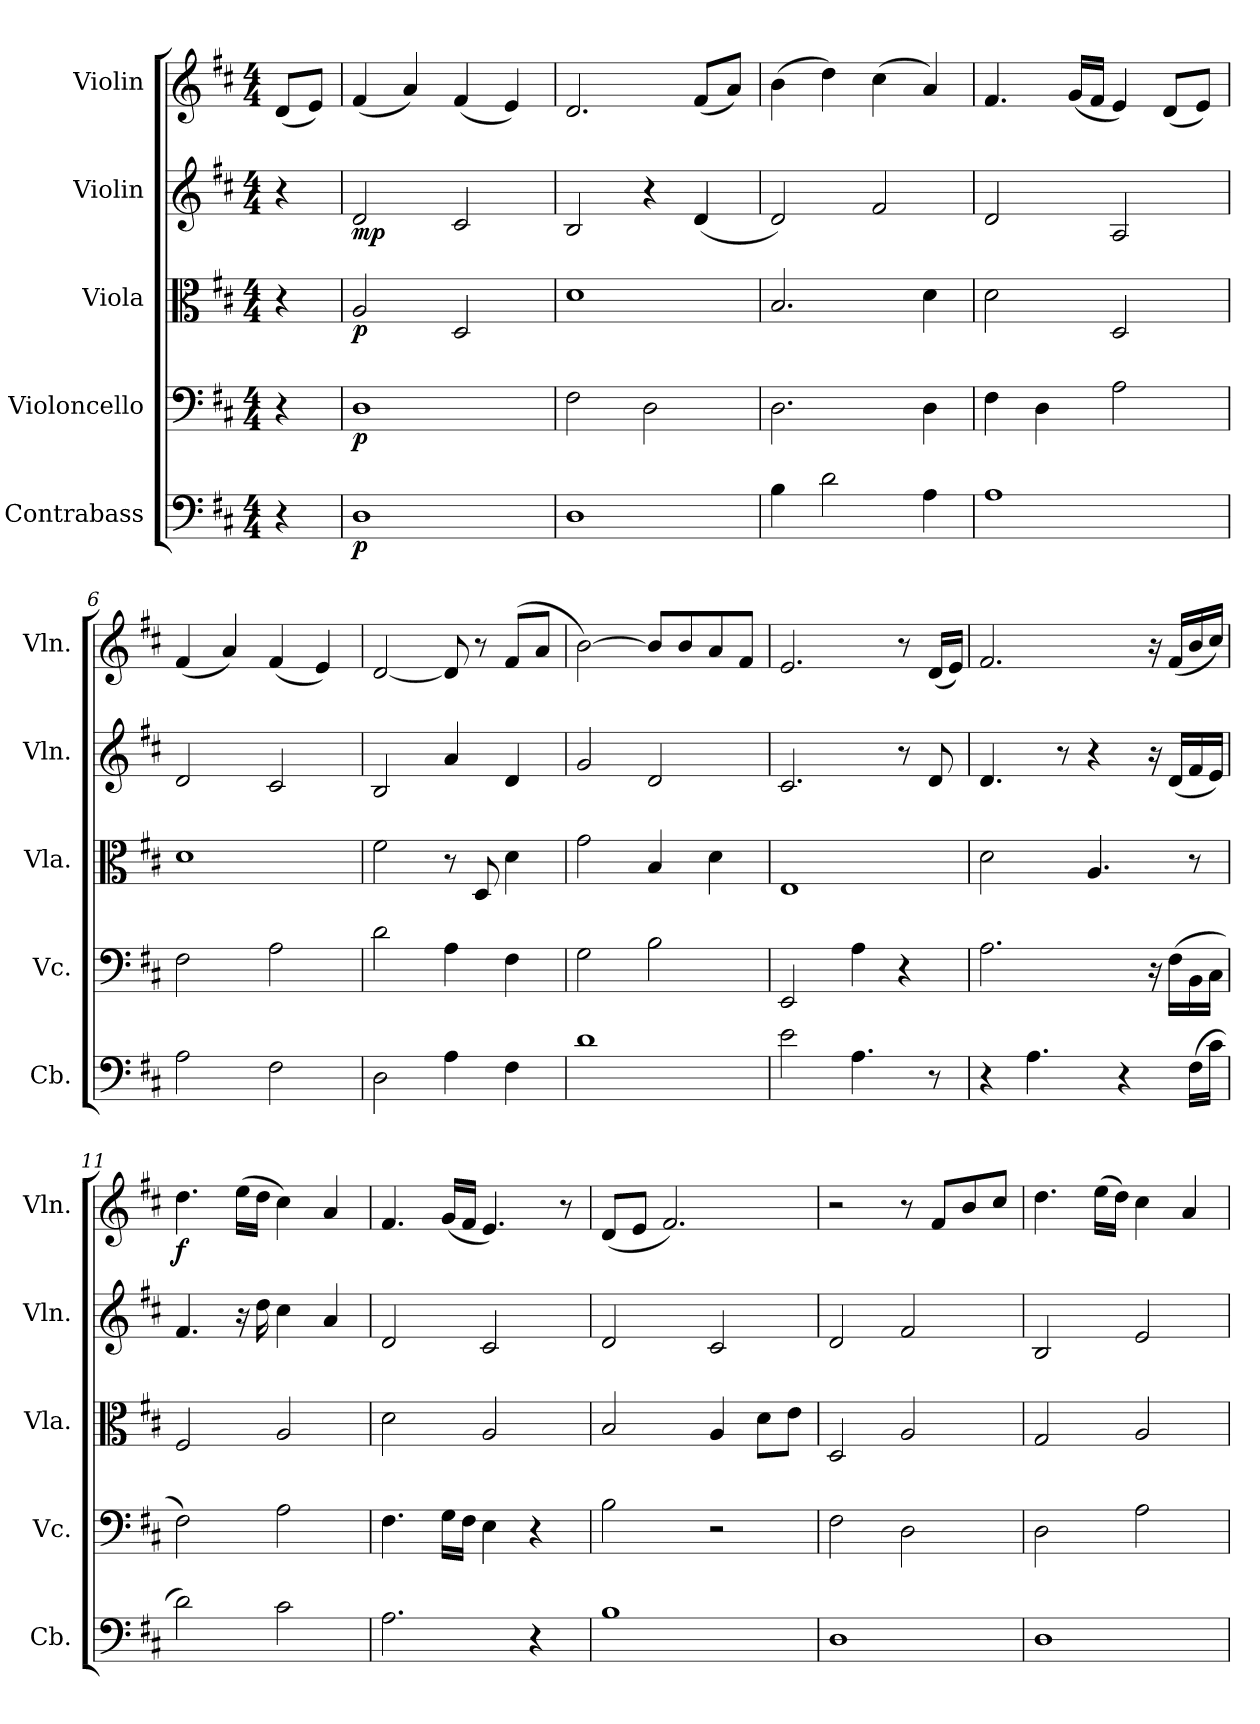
**kern	**dynam	**kern	**dynam	**kern	**dynam	**kern	**dynam	**kern	**dynam
*part5	*part5	*part4	*part4	*part3	*part3	*part2	*part2	*part1	*part1
*staff5	*staff5	*staff4	*staff4	*staff3	*staff3	*staff2	*staff2	*staff1	*staff1
*I"Contrabass	*	*I"Violoncello	*	*I"Viola	*	*I"Violin	*	*I"Violin	*
*I'Cb.	*	*I'Vc.	*	*I'Vla.	*	*I'Vln.	*	*I'Vln.	*
*clefF4	*	*clefF4	*	*clefC3	*	*clefG2	*	*clefG2	*
*ITrd7c12	*	*	*	*	*	*	*	*	*
*k[f#c#]	*	*k[f#c#]	*	*k[f#c#]	*	*k[f#c#]	*	*k[f#c#]	*
*M4/4	*	*M4/4	*	*M4/4	*	*M4/4	*	*M4/4	*
*MM72	*	*MM72	*	*MM72	*	*MM72	*	*MM72	*
=1	=1	=1	=1	=1	=1	=1	=1	=1	=1
4r	.	4r	.	4r	.	4r	.	(<8d/L	.
.	.	.	.	.	.	.	.	8e/J)	.
=2	=2	=2	=2	=2	=2	=2	=2	=2	=2
!	!LO:DY:b	!	!LO:DY:b	!	!LO:DY:b	!	!LO:DY:b	!	!
1DD	p	1D	p	2A/	p	2d/	mp	(<4f#/	.
.	.	.	.	.	.	.	.	4a/)	.
.	.	.	.	2D/	.	2c#/	.	(<4f#/	.
.	.	.	.	.	.	.	.	4e/)	.
=3	=3	=3	=3	=3	=3	=3	=3	=3	=3
1DD	.	2F#\	.	1d	.	2B/	.	2.d/	.
.	.	2D\	.	.	.	4r	.	.	.
.	.	.	.	.	.	(<4d/	.	(<8f#/L	.
.	.	.	.	.	.	.	.	8a/J)	.
=4	=4	=4	=4	=4	=4	=4	=4	=4	=4
4BB\	.	2.D\	.	2.B/	.	2d/)	.	(>4b\	.
2D\	.	.	.	.	.	.	.	4dd\)	.
.	.	.	.	.	.	2f#/	.	(>4cc#\	.
4AA\	.	4D\	.	4d\	.	.	.	4a/)	.
=5	=5	=5	=5	=5	=5	=5	=5	=5	=5
1AA	.	4F#\	.	2d\	.	2d/	.	4.f#/	.
.	.	4D\	.	.	.	.	.	.	.
.	.	.	.	.	.	.	.	(<16g/LL	.
.	.	.	.	.	.	.	.	16f#/JJ	.
.	.	2A\	.	2D/	.	2A/	.	4e/)	.
.	.	.	.	.	.	.	.	(<8d/L	.
.	.	.	.	.	.	.	.	8e/J)	.
=6	=6	=6	=6	=6	=6	=6	=6	=6	=6
2AA\	.	2F#\	.	1d	.	2d/	.	(<4f#/	.
.	.	.	.	.	.	.	.	4a/)	.
2FF#\	.	2A\	.	.	.	2c#/	.	(<4f#/	.
.	.	.	.	.	.	.	.	4e/)	.
=7	=7	=7	=7	=7	=7	=7	=7	=7	=7
2DD\	.	2d\	.	2f#\	.	2B/	.	[2d/	.
4AA\	.	4A\	.	8r	.	4a/	.	8d/]	.
.	.	.	.	8D/	.	.	.	8r	.
4FF#\	.	4F#\	.	4d\	.	4d/	.	(<8f#/L	.
.	.	.	.	.	.	.	.	8a/J	.
!!LO:LB:g=z
=8	=8	=8	=8	=8	=8	=8	=8	=8	=8
1D	.	2G\	.	2g\	.	2g/	.	[2b\)	.
.	.	2B\	.	4B/	.	2d/	.	8b/L]	.
.	.	.	.	.	.	.	.	8b/	.
.	.	.	.	4d\	.	.	.	8a/	.
.	.	.	.	.	.	.	.	8f#/J	.
=9	=9	=9	=9	=9	=9	=9	=9	=9	=9
2E\	.	2EE/	.	1E	.	2.c#/	.	2.e/	.
4.AA\	.	4A\	.	.	.	.	.	.	.
.	.	4r	.	.	.	8r	.	8r	.
8r	.	.	.	.	.	8d/	.	(<16d/LL	.
.	.	.	.	.	.	.	.	16e/JJ)	.
=10	=10	=10	=10	=10	=10	=10	=10	=10	=10
4r	.	2.A\	.	2d\	.	4.d/	.	2.f#/	.
4.AA\	.	.	.	.	.	.	.	.	.
.	.	.	.	.	.	8r	.	.	.
.	.	.	.	4.A/	.	4r	.	.	.
4r	.	.	.	.	.	.	.	.	.
.	.	16r	.	.	.	16r	.	16r	.
.	.	(>16F#\LL	.	.	.	(<16d/LL	.	(<16f#/LL	.
(>16FF#\LL	.	16BB\	.	8r	.	16f#/	.	16b/	.
16C#\JJ	.	16C#\JJ	.	.	.	16e/JJ)	.	16cc#/JJ)	.
=11	=11	=11	=11	=11	=11	=11	=11	=11	=11
!	!	!	!	!	!	!	!	!	!LO:DY:b
2D\)	.	2F#\)	.	2F#/	.	4.f#/	.	4.dd\	f
.	.	.	.	.	.	16r	.	(>16ee\LL	.
.	.	.	.	.	.	16dd\	.	16dd\JJ	.
2C#\	.	2A\	.	2A/	.	4cc#\	.	4cc#\)	.
.	.	.	.	.	.	4a/	.	4a/	.
=12	=12	=12	=12	=12	=12	=12	=12	=12	=12
2.AA\	.	4.F#\	.	2d\	.	2d/	.	4.f#/	.
.	.	16G\LL	.	.	.	.	.	(<16g/LL	.
.	.	16F#\JJ	.	.	.	.	.	16f#/JJ	.
.	.	4E\	.	2A/	.	2c#/	.	4.e/)	.
4r	.	4r	.	.	.	.	.	.	.
.	.	.	.	.	.	.	.	8r	.
=13	=13	=13	=13	=13	=13	=13	=13	=13	=13
1BB	.	2B\	.	2B/	.	2d/	.	(<8d/L	.
.	.	.	.	.	.	.	.	8e/J	.
.	.	.	.	.	.	.	.	2.f#/)	.
.	.	2r	.	4A/	.	2c#/	.	.	.
.	.	.	.	8d\L	.	.	.	.	.
.	.	.	.	8e\J	.	.	.	.	.
=14	=14	=14	=14	=14	=14	=14	=14	=14	=14
1DD	.	2F#\	.	2D/	.	2d/	.	2r	.
.	.	2D\	.	2A/	.	2f#/	.	8r	.
.	.	.	.	.	.	.	.	8f#/L	.
.	.	.	.	.	.	.	.	8b/	.
.	.	.	.	.	.	.	.	8cc#/J	.
!!LO:PB:g=z
=15	=15	=15	=15	=15	=15	=15	=15	=15	=15
1DD	.	2D\	.	2G/	.	2B/	.	4.dd\	.
.	.	.	.	.	.	.	.	(>16ee\LL	.
.	.	.	.	.	.	.	.	16dd\JJ)	.
.	.	2A\	.	2A/	.	2e/	.	4cc#\	.
.	.	.	.	.	.	.	.	4a/	.
=	=	=	=	=	=	=	=	=	=
*-	*-	*-	*-	*-	*-	*-	*-	*-	*-
